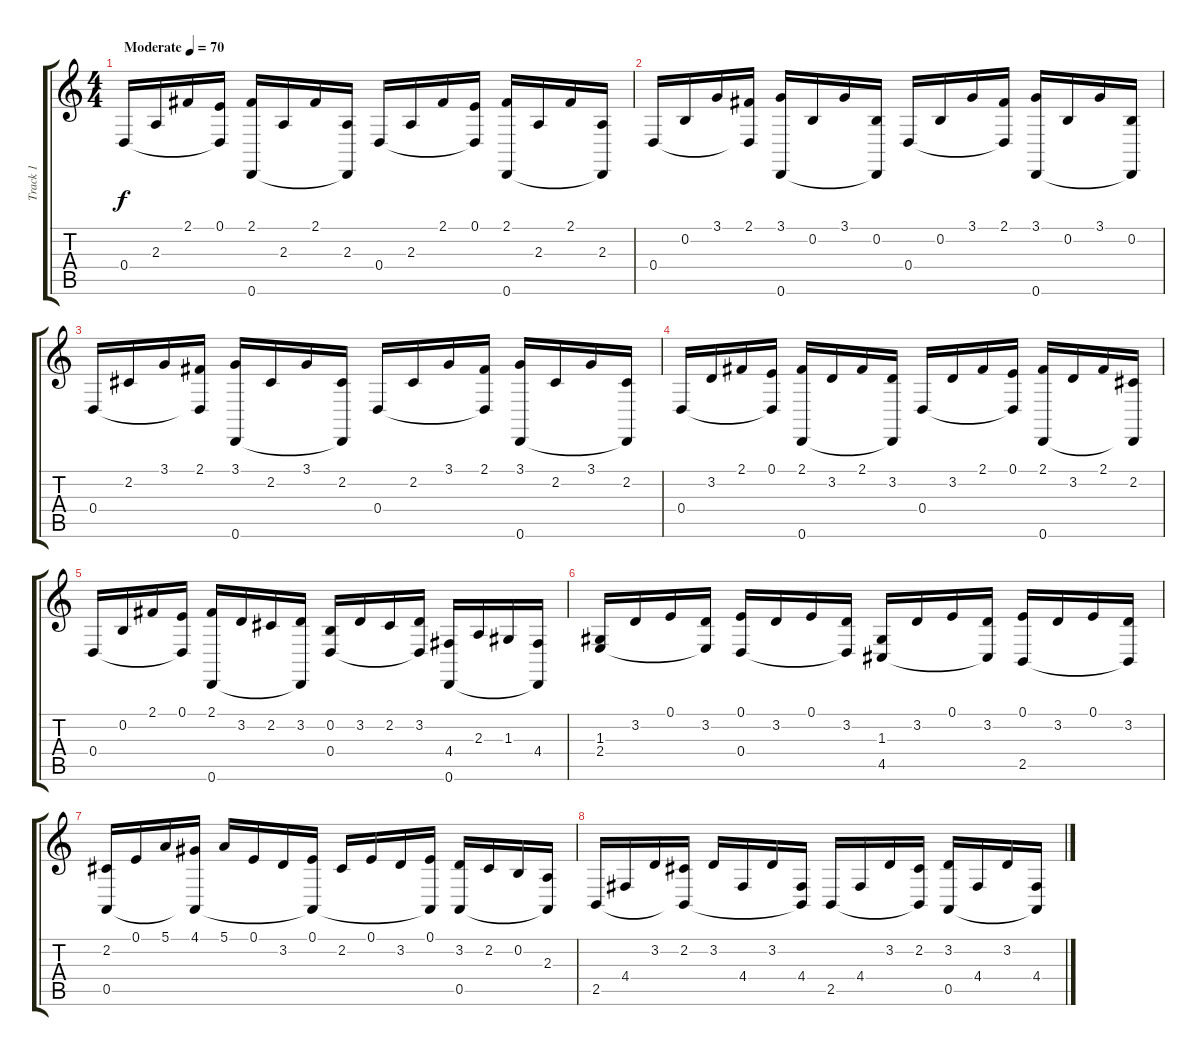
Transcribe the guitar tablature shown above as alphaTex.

\track ("Track 1" "Track 1") {instrument cello}
\staff {score tabs}
\tuning (E4 B3 G3 D3 A2 D2) {hide}
\ts (4 4)
\tempo (70 "Moderate")
\clef g2
\ks c
0.4.16{dy f instrument cello} 2.3.16 2.1.16 (0.1 0.4{t}).16 (2.1 0.6).16 2.3.16 2.1.16 (2.3 0.6{t}).16 0.4.16 2.3.16 2.1.16 (0.1 0.4{t}).16 (2.1 0.6).16 2.3.16 2.1.16 (2.3 0.6{t}).16 |
0.4.16 0.2.16 3.1.16 (2.1 0.4{t}).16 (3.1 0.6).16 0.2.16 3.1.16 (0.2 0.6{t}).16 0.4.16 0.2.16 3.1.16 (2.1 0.4{t}).16 (3.1 0.6).16 0.2.16 3.1.16 (0.2 0.6{t}).16 |
0.4.16 2.2.16 3.1.16 (2.1 0.4{t}).16 (3.1 0.6).16 2.2.16 3.1.16 (2.2 0.6{t}).16 0.4.16 2.2.16 3.1.16 (2.1 0.4{t}).16 (3.1 0.6).16 2.2.16 3.1.16 (2.2 0.6{t}).16 |
0.4.16 3.2.16 2.1.16 (0.1 0.4{t}).16 (2.1 0.6).16 3.2.16 2.1.16 (3.2 0.6{t}).16 0.4.16 3.2.16 2.1.16 (0.1 0.4{t}).16 (2.1 0.6).16 3.2.16 2.1.16 (2.2 0.6{t}).16 |
0.4.16 0.2.16 2.1.16 (0.1 0.4{t}).16 (2.1 0.6).16 3.2.16 2.2.16 (3.2 0.6{t}).16 (0.2 0.4).16 3.2.16 2.2.16 (3.2 0.4{t}).16 (4.4 0.6).16 2.3.16 1.3.16 (4.4 0.6{t}).16 |
(1.3 2.4).16 3.2.16 0.1.16 (3.2 2.4{t}).16 (0.1 0.4).16 3.2.16 0.1.16 (3.2 0.4{t}).16 (1.3 4.5).16 3.2.16 0.1.16 (3.2 4.5{t}).16 (0.1 2.5).16 3.2.16 0.1.16 (3.2 2.5{t}).16 |
(2.2 0.5).16 0.1.16 5.1.16 (4.1 0.5{t}).16 5.1.16 0.1.16 3.2.16 (0.1 0.5{t}).16 2.2.16 0.1.16 3.2.16 (0.1 0.5{t}).16 (3.2 0.5).16 2.2.16 0.2.16 (2.3 0.5{t}).16 |
2.5.16 4.4.16 3.2.16 (2.2 2.5{t}).16 3.2.16 4.4.16 3.2.16 (4.4 2.5{t}).16 2.5.16 4.4.16 3.2.16 (2.2 2.5{t}).16 (3.2 0.5).16 4.4.16 3.2.16 (4.4 0.5{t}).16
